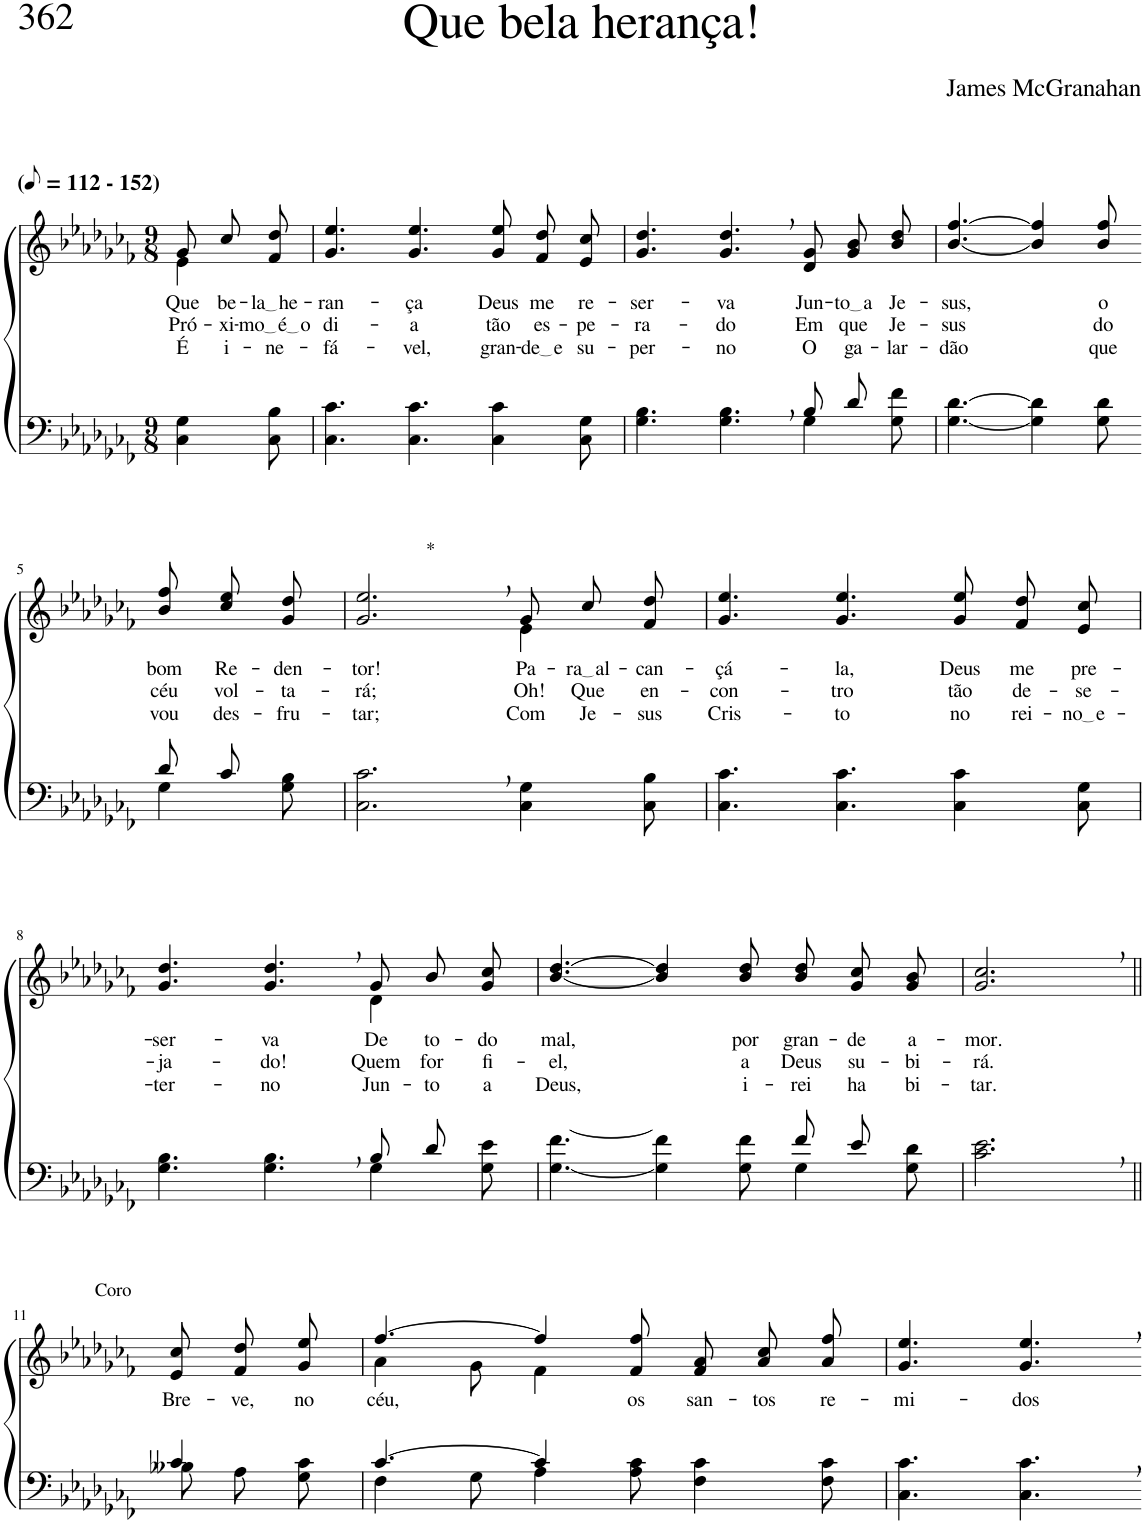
**kern	**kern	**text	**text	**text
*part2	*part1	*part1	*part1	*part1
*staff2	*staff1	*staff1	*staff1	*staff1
*I"Parte III e IV	*I"Parte I e II	*	*	*
*clefF4	*clefG2	*	*	*
*Trd2c3	*Trd2c3	*	*	*
*k[b-e-a-d-g-c-f-]	*k[b-e-a-d-g-c-f-]	*	*	*
*M9/8	*M9/8	*	*	*
*MM56	*MM56	*	*	*
=1	=1	=1	=1	=1
*	*^	*	*	*
!	!LO:TX:a:B:t=(	!	!	!	!
!	!LO:TX:a:B:t=- 152)	!	!	!	!
!	!	!	!LO:LY:b	!LO:LY:b	!LO:LY:b
4C-\ 4G-\	8g-\L	4e-\	Que	Pró-	É
!	!	!	!LO:LY:b	!LO:LY:b	!LO:LY:b
.	8cc-\	.	be-	-xi-	i-
!	!	!	!LO:LY:b	!LO:LY:b	!LO:LY:b
8C-\ 8B-\	8f-\ 8dd-\J	8ryy	la he	mo é o	-ne-
=2	=2	=2	=2	=2	=2
!	!	!	!LO:LY:b	!LO:LY:b	!LO:LY:b
*	*v	*v	*	*	*
4.C-\ 4.c-\	4.g-/ 4.ee-/	-ran-	di-	-fá-
!	!	!LO:LY:b	!LO:LY:b	!LO:LY:b
4.C-\ 4.c-\	4.g-/ 4.ee-/	-ça	-a	-vel,
!	!	!LO:LY:b	!LO:LY:b	!LO:LY:b
4C-\ 4c-\	8g-/ 8ee-/L	Deus	tão	gran-
!	!	!LO:LY:b	!LO:LY:b	!LO:LY:b
.	8f-/ 8dd-/	me	es-	de e
!	!	!LO:LY:b	!LO:LY:b	!LO:LY:b
8C-\ 8G-\	8e-/ 8cc-/J	re-	-pe-	su-
=3	=3	=3	=3	=3
*^	*	*	*	*
!	!	!	!LO:LY:b	!LO:LY:b	!LO:LY:b
2.ryy	4.G-\ 4.B-\	4.g-/ 4.dd-/	-ser-	-ra-	-per-
!	!	!	!LO:LY:b	!LO:LY:b	!LO:LY:b
.	4.G-\ 4.B-\	4.g-/, 4.dd-/,	-va	-do	-no
!	!	!	!LO:LY:b	!LO:LY:b	!LO:LY:b
8B-/L	4G-\	8d-/ 8g-/L	Jun-	Em	O
!	!	!	!LO:LY:b	!LO:LY:b	!LO:LY:b
8d-/J	.	8g-/ 8b-/	to a	que	ga-
!	!	!	!LO:LY:b	!LO:LY:b	!LO:LY:b
8ryy	8G-\ 8f-\	8b-/ 8dd-/J	Je-	Je-	-lar-
=4	=4	=4	=4	=4	=4
!	!	!	!LO:LY:b	!LO:LY:b	!LO:LY:b
*v	*v	*	*	*	*
[4.G-\ [4.d-\	[4.b-/ [4.ff-/	-sus,	-sus	-dão
4G-\] 4d-\]	4b-/] 4ff-/]	.	.	.
!	!	!LO:LY:b	!LO:LY:b	!LO:LY:b
8G-\ 8d-\	8b-/ 8ff-/	o	do	que
!!LO:LB:g=z
=5-	=5-	=5-	=5-	=5-
*^	*	*	*	*
!	!	!	!LO:LY:b	!LO:LY:b	!LO:LY:b
8d-/L	4G-\	8b-\ 8ff-\L	bom	céu	vou
!	!	!	!LO:LY:b	!LO:LY:b	!LO:LY:b
8c-/J	.	8cc-\ 8ee-\	Re-	vol-	des-
!	!	!	!LO:LY:b	!LO:LY:b	!LO:LY:b
8ryy	8G-\ 8B-\	8g-\ 8dd-\J	-den-	-ta-	-fru-
=6	=6	=6	=6	=6	=6
!	!	!LO:TX:a:t=*	!	!	!
!	!	!	!LO:LY:b	!LO:LY:b	!LO:LY:b
*v	*v	*^	*	*	*
2.C-\, 2.c-\,	2.g-/, 2.ee-/,	2.ryy	-tor!	-rá;	-tar;
!	!	!	!LO:LY:b	!LO:LY:b	!LO:LY:b
4C-\ 4G-\	8g-\L	4e-\	Pa-	-Oh!	-Com
!	!	!	!LO:LY:b	!LO:LY:b	!LO:LY:b
.	8cc-\	.	ra al	Que	Je-
!	!	!	!LO:LY:b	!LO:LY:b	!LO:LY:b
8C-\ 8B-\	8f-\ 8dd-\J	8ryy	-can-	en-	-sus
=7	=7	=7	=7	=7	=7
!	!	!	!LO:LY:b	!LO:LY:b	!LO:LY:b
*	*v	*v	*	*	*
4.C-\ 4.c-\	4.g-/ 4.ee-/	-çá-	-con-	Cris-
!	!	!LO:LY:b	!LO:LY:b	!LO:LY:b
4.C-\ 4.c-\	4.g-/ 4.ee-/	-la,	-tro	-to
!	!	!LO:LY:b	!LO:LY:b	!LO:LY:b
4C-\ 4c-\	8g-/ 8ee-/L	Deus	tão	no
!	!	!LO:LY:b	!LO:LY:b	!LO:LY:b
.	8f-/ 8dd-/	me	de-	rei-
!	!	!LO:LY:b	!LO:LY:b	!LO:LY:b
8C-\ 8G-\	8e-/ 8cc-/J	pre-	-se-	no e
!!LO:LB:g=z
=8	=8	=8	=8	=8
*^	*	*	*	*
!	!	!	!LO:LY:b	!LO:LY:b	!LO:LY:b
*	*	*^	*	*	*
2.ryy	4.G-\ 4.B-\	4.g-/ 4.dd-/	2.ryy	-ser-	-ja-	-ter-
!	!	!	!	!LO:LY:b	!LO:LY:b	!LO:LY:b
.	4.G-\ 4.B-\	4.g-/, 4.dd-/,	.	-va	-do!	-no
!	!	!	!	!LO:LY:b	!LO:LY:b	!LO:LY:b
8B-/L	4G-\	8g-/L	4d-\	De	Quem	Jun-
!	!	!	!	!LO:LY:b	!LO:LY:b	!LO:LY:b
8d-/J	.	8b-/	.	to-	for	-to
!	!	!	!	!LO:LY:b	!LO:LY:b	!LO:LY:b
8ryy	8G-\ 8e-\	8g-/ 8cc-/J	8ryy	-do	fi-	a
=9	=9	=9	=9	=9	=9	=9
!	!	!	!	!LO:LY:b	!LO:LY:b	!LO:LY:b
*	*	*v	*v	*	*	*
2.ryy	[4.G-\ [4.f-\	[4.b-/ [4.dd-/	mal,	-el,	Deus,
.	4G-\] 4f-\]	4b-/] 4dd-/]	.	.	.
!	!	!	!LO:LY:b	!LO:LY:b	!LO:LY:b
.	8G-\ 8f-\	8b-/ 8dd-/	por	a	i-
!	!	!	!LO:LY:b	!LO:LY:b	!LO:LY:b
8f-/L	4G-\	8b-\ 8dd-\L	gran-	Deus	-rei
!	!	!	!LO:LY:b	!LO:LY:b	!LO:LY:b
8e-/J	.	8g-\ 8cc-\	-de	su-	ha
!	!	!	!LO:LY:b	!LO:LY:b	!LO:LY:b
8ryy	8G-\ 8d-\	8g-\ 8b-\J	a-	-bi-	bi-
=10	=10	=10	=10	=10	=10
!	!	!	!LO:LY:b	!LO:LY:b	!LO:LY:b
*v	*v	*	*	*	*
2.c-\, 2.e-\,	2.g-/, 2.cc-/,	-mor.	-rá.	-tar.
!!LO:LB:g=z
=11||	=11||	=11||	=11||	=11||
*^	*	*	*	*
!	!	!LO:TX:a:t=Coro	!	!	!
!	!	!	!LO:LY:b	!	!
4c-/	8B--X\L	8e-/ 8cc-/L	Bre-	.	.
!	!	!	!LO:LY:b	!	!
.	8A-\	8f-/ 8dd-/	-ve,	.	.
!	!	!	!LO:LY:b	!	!
8ryy	8G-\ 8c-\J	8g-/ 8ee-/J	no	.	.
=12	=12	=12	=12	=12	=12
*	*	*^	*	*	*
!	!	!	!	!LO:LY:b	!	!
[4.c-/	4F-\	[4.ff-/	4a-\	céu,	.	.
.	8G-\	.	8g-\	.	.	.
4c-/]	4A-\	4ff-/]	4f-\	.	.	.
!	!	!	!	!LO:LY:b	!	!
2ryy	8A-\ 8c-\	8f-/ 8ff-/	2ryy	os	.	.
!	!	!	!	!LO:LY:b	!	!
.	4F-\ 4c-\	8f-\ 8a-\L	.	san-	.	.
!	!	!	!	!LO:LY:b	!	!
.	.	8a-\ 8cc-\	.	-tos	.	.
!	!	!	!	!LO:LY:b	!	!
.	8F-\ 8c-\	8a-\ 8ff-\J	.	re-	.	.
*	*	*v	*v	*	*	*
=13	=13	=13	=13	=13	=13
!	!	!	!LO:LY:b	!	!
*v	*v	*	*	*	*
4.C-\ 4.c-\	4.g-/ 4.ee-/	-mi-	.	.
!	!	!LO:LY:b	!	!
4.C-\, 4.c-\,	4.g-/, 4.ee-/,	-dos	.	.
=-	=-	=-	=-	=-
*-	*-	*-	*-	*-
